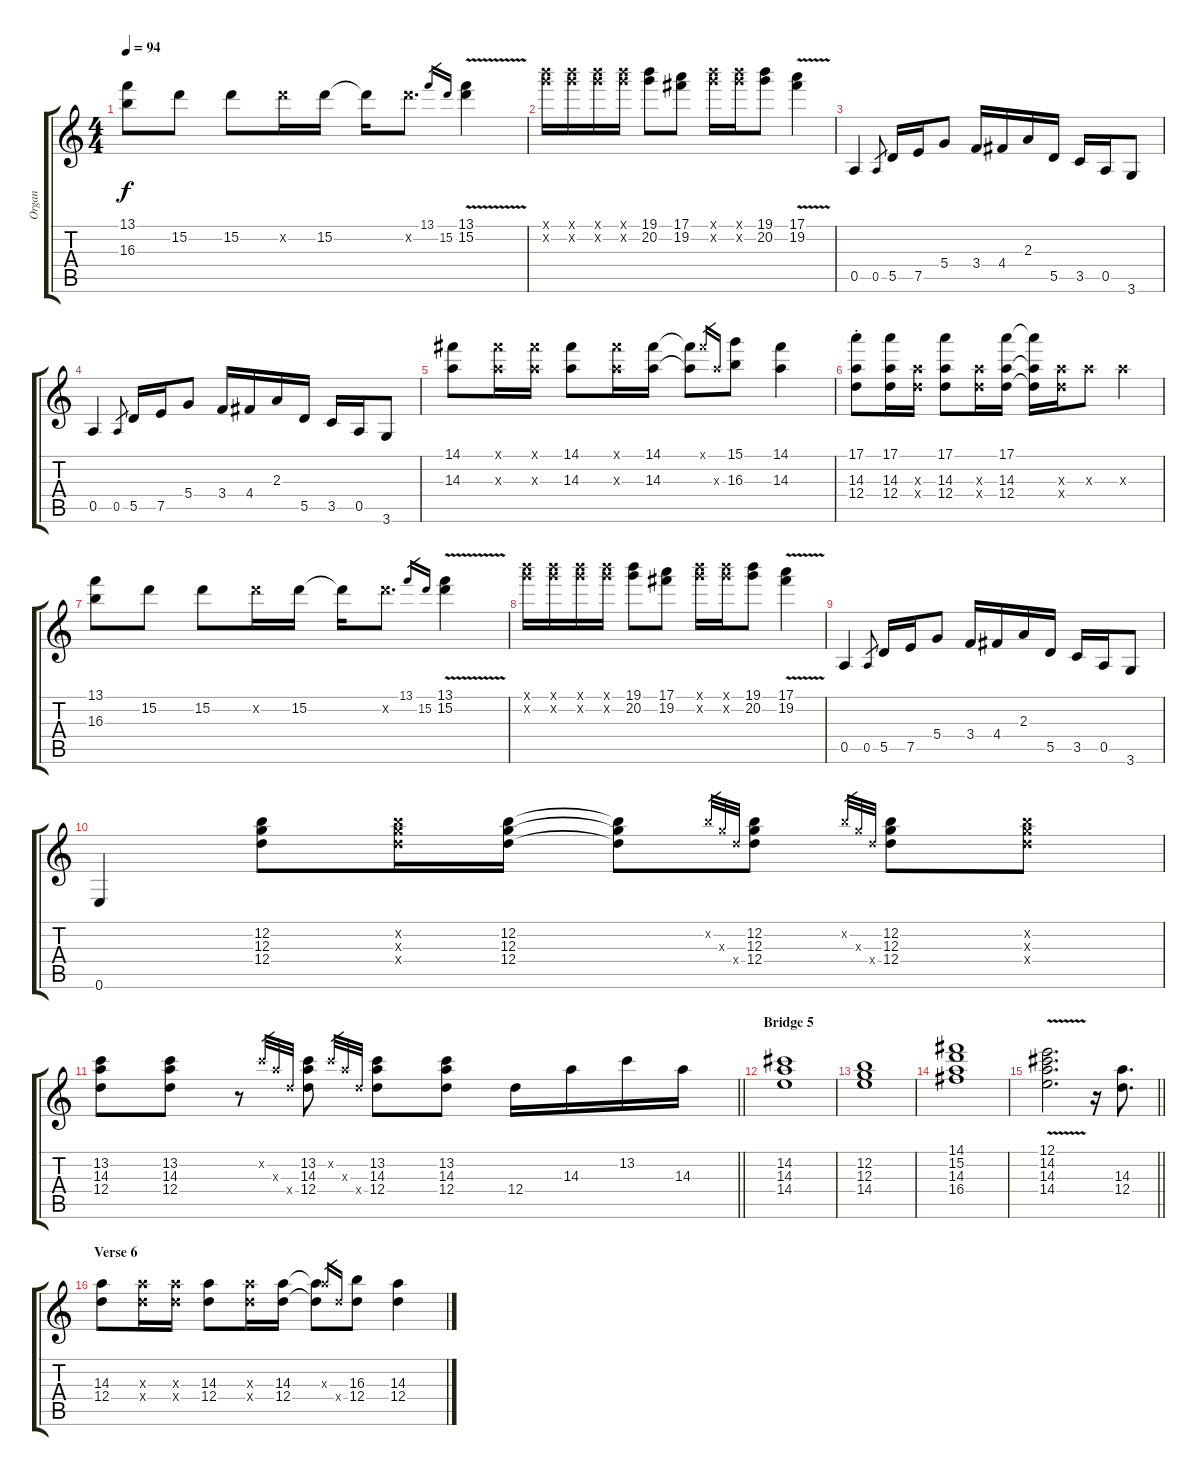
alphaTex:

\track ("Organ" "Organ") {instrument rockorgan}
\staff {score tabs}
\tuning (E5 B4 G4 D4 A3 E3) {hide}
\ts (4 4)
\tempo 94
\clef g2
\ks c
(13.1 16.3).8{dy f} 15.2.8 15.2.8 15.2{x}.16 15.2.16 15.2{t}.16 15.2{x}.8{d} 13.1.16{gr} 15.2.16{gr} (13.1{v} 15.2).4 |
(19.1{x} 20.2{x}).16 (19.1{x} 20.2{x}).16 (19.1{x} 20.2{x}).16 (19.1{x} 20.2{x}).16 (19.1 20.2).8 (17.1 19.2).8 (19.1{x} 20.2{x}).16 (19.1{x} 20.2{x}).16 (19.1 20.2).8 (17.1{v} 19.2{v}).4 |
0.5.4 0.5.8{gr} 5.5.16 7.5.16 5.4.8 3.4.16 4.4.16 2.3.16 5.5.16 3.5.16 0.5.16 3.6.8 |
0.5.4 0.5.8{gr} 5.5.16 7.5.16 5.4.8 3.4.16 4.4.16 2.3.16 5.5.16 3.5.16 0.5.16 3.6.8 |
(14.1 14.3).8 (14.1{x} 14.3{x}).16 (14.1{x} 14.3{x}).16 (14.1 14.3).8 (14.1{x} 14.3{x}).16 (14.1 14.3).16 (14.1{t} 14.3{t}).8 14.1{x}.16{gr} 14.3{x}.16{gr} (15.1 16.3).8 (14.1 14.3).4 |
(17.1{st} 14.3{st} 12.4{st}).8 (17.1 14.3 12.4).16 (14.3{x} 12.4{x}).16 (17.1 14.3 12.4).8 (14.3{x} 12.4{x}).16 (17.1 14.3 12.4).16 (17.1{t} 14.3{t} 12.4{t}).16 (14.3{x} 12.4{x}).16 14.3{x}.8 14.3{x}.4 |
(13.1 16.3).8 15.2.8 15.2.8 15.2{x}.16 15.2.16 15.2{t}.16 15.2{x}.8{d} 13.1.16{gr} 15.2.16{gr} (13.1{v} 15.2).4 |
(19.1{x} 20.2{x}).16 (19.1{x} 20.2{x}).16 (19.1{x} 20.2{x}).16 (19.1{x} 20.2{x}).16 (19.1 20.2).8 (17.1 19.2).8 (19.1{x} 20.2{x}).16 (19.1{x} 20.2{x}).16 (19.1 20.2).8 (17.1{v} 19.2{v}).4 |
0.5.4 0.5.8{gr} 5.5.16 7.5.16 5.4.8 3.4.16 4.4.16 2.3.16 5.5.16 3.5.16 0.5.16 3.6.8 |
0.6.4 (12.2 12.3 12.4).8 (12.2{x} 12.3{x} 12.4{x}).16 (12.2 12.3 12.4).16 (12.2{t} 12.3{t} 12.4{t}).8 12.2{x}.32{gr} 12.3{x}.32{gr} 12.4{x}.32{gr} (12.2 12.3 12.4).8 12.2{x}.32{gr} 12.3{x}.32{gr} 12.4{x}.32{gr} (12.2 12.3 12.4).8 (12.2{x} 12.3{x} 12.4{x}).8 |
\barLineRight lightlight
(13.2 14.3 12.4).8 (13.2 14.3 12.4).8 r.8 13.2{x}.32{gr} 14.3{x}.32{gr} 12.4{x}.32{gr} (13.2 14.3 12.4).8 13.2{x}.32{gr} 14.3{x}.32{gr} 12.4{x}.32{gr} (13.2 14.3 12.4).8 (13.2 14.3 12.4).8 12.4.16 14.3.16 13.2.16 14.3.16 |
\section ("" "Bridge 5")
(14.2 14.3 14.4).1 |
(12.2 12.3 14.4).1 |
(14.1 15.2 14.3 16.4).1 |
\barLineRight lightlight
(12.1{v} 14.2{v} 14.3{v} 14.4).2{d} r.16 (14.3 12.4).8{d} |
\section ("" "Verse 6")
(14.3 12.4).8 (14.3{x} 12.4{x}).16 (14.3{x} 12.4{x}).16 (14.3 12.4).8 (14.3{x} 12.4{x}).16 (14.3 12.4).16 (14.3{t} 12.4{t}).8 14.3{x}.16{gr} 12.4{x}.16{gr} (16.3 12.4).8 (14.3 12.4).4
